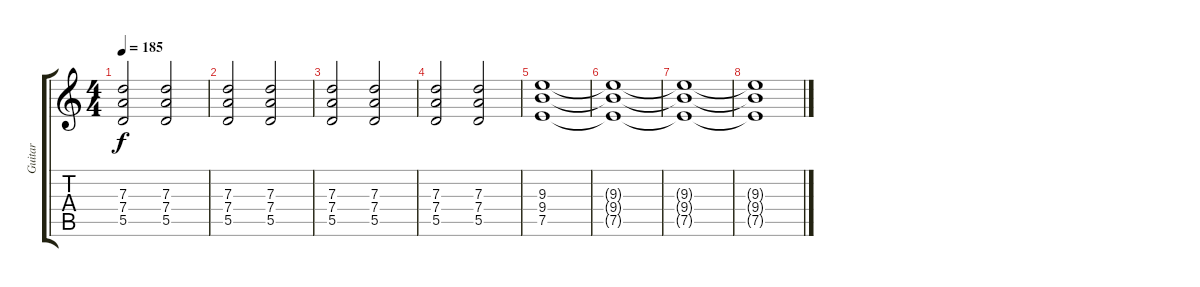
\track ("Guitar" "Guitar") {instrument distortionguitar}
\staff {score tabs}
\tuning (E4 B3 G3 D3 A2 E2) {hide}
\ts (4 4)
\tempo 185
\clef g2
\ks c
(7.3 7.4 5.5).2{dy f} (7.3 7.4 5.5).2 |
(7.3 7.4 5.5).2 (7.3 7.4 5.5).2 |
(7.3 7.4 5.5).2 (7.3 7.4 5.5).2 |
(7.3 7.4 5.5).2 (7.3 7.4 5.5).2 |
(9.3 9.4 7.5).1 |
(9.3{t} 9.4{t} 7.5{t}).1 |
(9.3{t} 9.4{t} 7.5{t}).1 |
(9.3{t} 9.4{t} 7.5{t}).1
